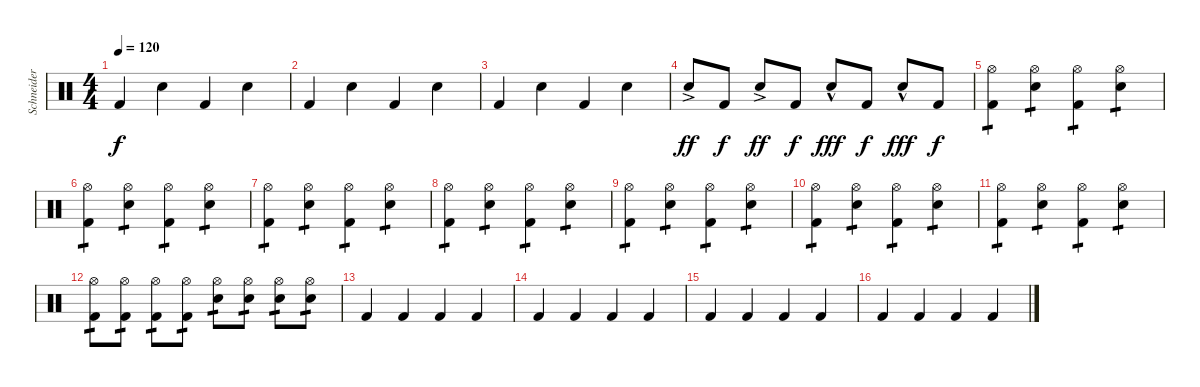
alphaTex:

\track ("Schneider" "Schneider") {instrument percussion}
\staff {score}
\articulation defaults
\ts (4 4)
\tempo 120
\clef neutral
\ks c "Kick (hit) 2".4{dy f} "Electric Snare (hit)".4 "Kick (hit) 2".4 "Electric Snare (hit)".4
|
"Kick (hit) 2".4 "Electric Snare (hit)".4 "Kick (hit) 2".4 "Electric Snare (hit)".4 |
"Kick (hit) 2".4 "Electric Snare (hit)".4 "Kick (hit) 2".4 "Electric Snare (hit)".4 |
"Snare (hit) 2"{ac}.8{dy ff} "Kick (hit) 2".8{dy f} "Snare (hit) 2"{ac}.8{dy ff} "Kick (hit) 2".8{dy f} "Electric Snare (hit)"{hac}.8{dy fff} "Kick (hit) 2".8{dy f} "Electric Snare (hit)"{hac}.8{dy fff} "Kick (hit) 2".8{dy f} |
("Kick (hit) 2" "Hi-Hat (open)").4{tp 1} ("Electric Snare (hit)" "Hi-Hat (open)").4{tp 1} ("Kick (hit) 2" "Hi-Hat (open)").4{tp 1} ("Electric Snare (hit)" "Hi-Hat (open)").4{tp 1} |
("Kick (hit) 2" "Hi-Hat (open)").4{tp 1} ("Electric Snare (hit)" "Hi-Hat (open)").4{tp 1} ("Kick (hit) 2" "Hi-Hat (open)").4{tp 1} ("Electric Snare (hit)" "Hi-Hat (open)").4{tp 1} |
("Kick (hit) 2" "Hi-Hat (open)").4{tp 1} ("Electric Snare (hit)" "Hi-Hat (open)").4{tp 1} ("Kick (hit) 2" "Hi-Hat (open)").4{tp 1} ("Electric Snare (hit)" "Hi-Hat (open)").4{tp 1} |
("Kick (hit) 2" "Hi-Hat (open)").4{tp 1} ("Electric Snare (hit)" "Hi-Hat (open)").4{tp 1} ("Kick (hit) 2" "Hi-Hat (open)").4{tp 1} ("Electric Snare (hit)" "Hi-Hat (open)").4{tp 1} |
("Kick (hit) 2" "Hi-Hat (open)").4{tp 1} ("Electric Snare (hit)" "Hi-Hat (open)").4{tp 1} ("Kick (hit) 2" "Hi-Hat (open)").4{tp 1} ("Electric Snare (hit)" "Hi-Hat (open)").4{tp 1} |
("Kick (hit) 2" "Hi-Hat (open)").4{tp 1} ("Electric Snare (hit)" "Hi-Hat (open)").4{tp 1} ("Kick (hit) 2" "Hi-Hat (open)").4{tp 1} ("Electric Snare (hit)" "Hi-Hat (open)").4{tp 1} |
("Kick (hit) 2" "Hi-Hat (open)").4{tp 1} ("Electric Snare (hit)" "Hi-Hat (open)").4{tp 1} ("Kick (hit) 2" "Hi-Hat (open)").4{tp 1} ("Electric Snare (hit)" "Hi-Hat (open)").4{tp 1} |
("Kick (hit) 2" "Hi-Hat (open)").8{tp 1} ("Kick (hit) 2" "Hi-Hat (open)").8{tp 1} ("Kick (hit) 2" "Hi-Hat (open)").8{tp 1} ("Kick (hit) 2" "Hi-Hat (open)").8{tp 1} ("Electric Snare (hit)" "Hi-Hat (open)").8{tp 1} ("Electric Snare (hit)" "Hi-Hat (open)").8{tp 1} ("Electric Snare (hit)" "Hi-Hat (open)").8{tp 1} ("Electric Snare (hit)" "Hi-Hat (open)").8{tp 1} |
"Kick (hit) 2".4 "Kick (hit) 2".4 "Kick (hit) 2".4 "Kick (hit) 2".4 |
"Kick (hit) 2".4 "Kick (hit) 2".4 "Kick (hit) 2".4 "Kick (hit) 2".4 |
"Kick (hit) 2".4 "Kick (hit) 2".4 "Kick (hit) 2".4 "Kick (hit) 2".4 |
"Kick (hit) 2".4 "Kick (hit) 2".4 "Kick (hit) 2".4 "Kick (hit) 2".4
